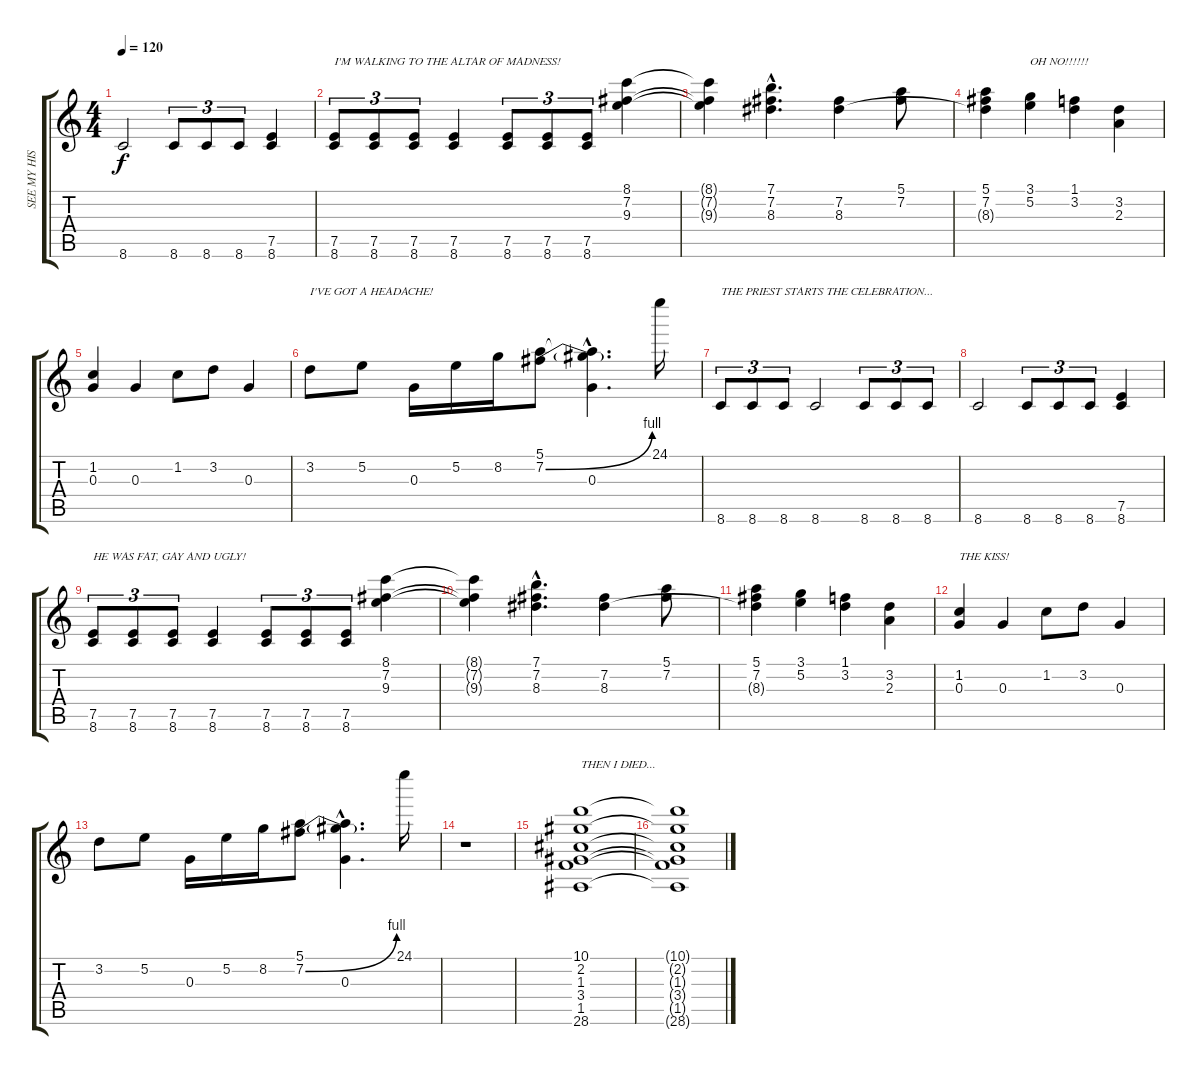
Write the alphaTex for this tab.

\track ("SEE MY HISTORY HERE!" "SEE MY HIS") {instrument acousticguitarnylon}
\staff {score tabs}
\tuning (E4 B3 G3 D3 A2 E2) {hide}
\ts (4 4)
\tempo 120
\clef g2
\ks c
8.6.2{dy f} 8.6.8{tu (3 2)} 8.6.8{tu (3 2)} 8.6.8{tu (3 2)} (7.5 8.6).4 |
(7.5 8.6).8{tu (3 2) txt "I'M WALKING TO THE ALTAR OF MADNESS!"} (7.5 8.6).8{tu (3 2)} (7.5 8.6).8{tu (3 2)} (7.5 8.6).4 (7.5 8.6).8{tu (3 2)} (7.5 8.6).8{tu (3 2)} (7.5 8.6).8{tu (3 2)} (8.1 7.2 9.3).4 |
(8.1{t} 7.2{t} 9.3{t}).4 (7.1{hac} 7.2{hac} 8.3{hac}).4{d} (7.2 8.3).4 (5.1 7.2).8 |
(5.1 7.2 8.3{t}).4 (3.1 5.2).4{txt "OH NO!!!!!!"} (1.1 3.2).4 (3.2 2.3).4 |
(1.2 0.3).4 0.3.4 1.2.8 3.2.8 0.3.4 |
3.2.8{txt "I'VE GOT A HEADACHE!"} 5.2.8 0.3.16 5.2.16 8.2.16 (5.1 7.2{be (bend 0 0 60 4)}).8 (5.1{hac t} 7.2{hac t} 0.3{hac}).4{d} 24.1.16 |
8.6.8{tu (3 2) txt "THE PRIEST STARTS THE CELEBRATION..."} 8.6.8{tu (3 2)} 8.6.8{tu (3 2)} 8.6.2 8.6.8{tu (3 2)} 8.6.8{tu (3 2)} 8.6.8{tu (3 2)} |
8.6.2 8.6.8{tu (3 2)} 8.6.8{tu (3 2)} 8.6.8{tu (3 2)} (7.5 8.6).4 |
(7.5 8.6).8{tu (3 2) txt "HE WAS FAT, GAY AND UGLY!"} (7.5 8.6).8{tu (3 2)} (7.5 8.6).8{tu (3 2)} (7.5 8.6).4 (7.5 8.6).8{tu (3 2)} (7.5 8.6).8{tu (3 2)} (7.5 8.6).8{tu (3 2)} (8.1 7.2 9.3).4 |
(8.1{t} 7.2{t} 9.3{t}).4 (7.1{hac} 7.2{hac} 8.3{hac}).4{d} (7.2 8.3).4 (5.1 7.2).8 |
(5.1 7.2 8.3{t}).4 (3.1 5.2).4 (1.1 3.2).4 (3.2 2.3).4 |
(1.2 0.3).4{txt "THE KISS!"} 0.3.4 1.2.8 3.2.8 0.3.4 |
3.2.8 5.2.8 0.3.16 5.2.16 8.2.16 (5.1 7.2{be (bend 0 0 60 4)}).8 (5.1{hac t} 7.2{hac t} 0.3{hac}).4{d} 24.1.16 |
r.1 |
(10.1 2.2 1.3 3.4 1.5 28.6).1{txt "THEN I DIED..."} |
(10.1{t} 2.2{t} 1.3{t} 3.4{t} 1.5{t} 28.6{t}).1
